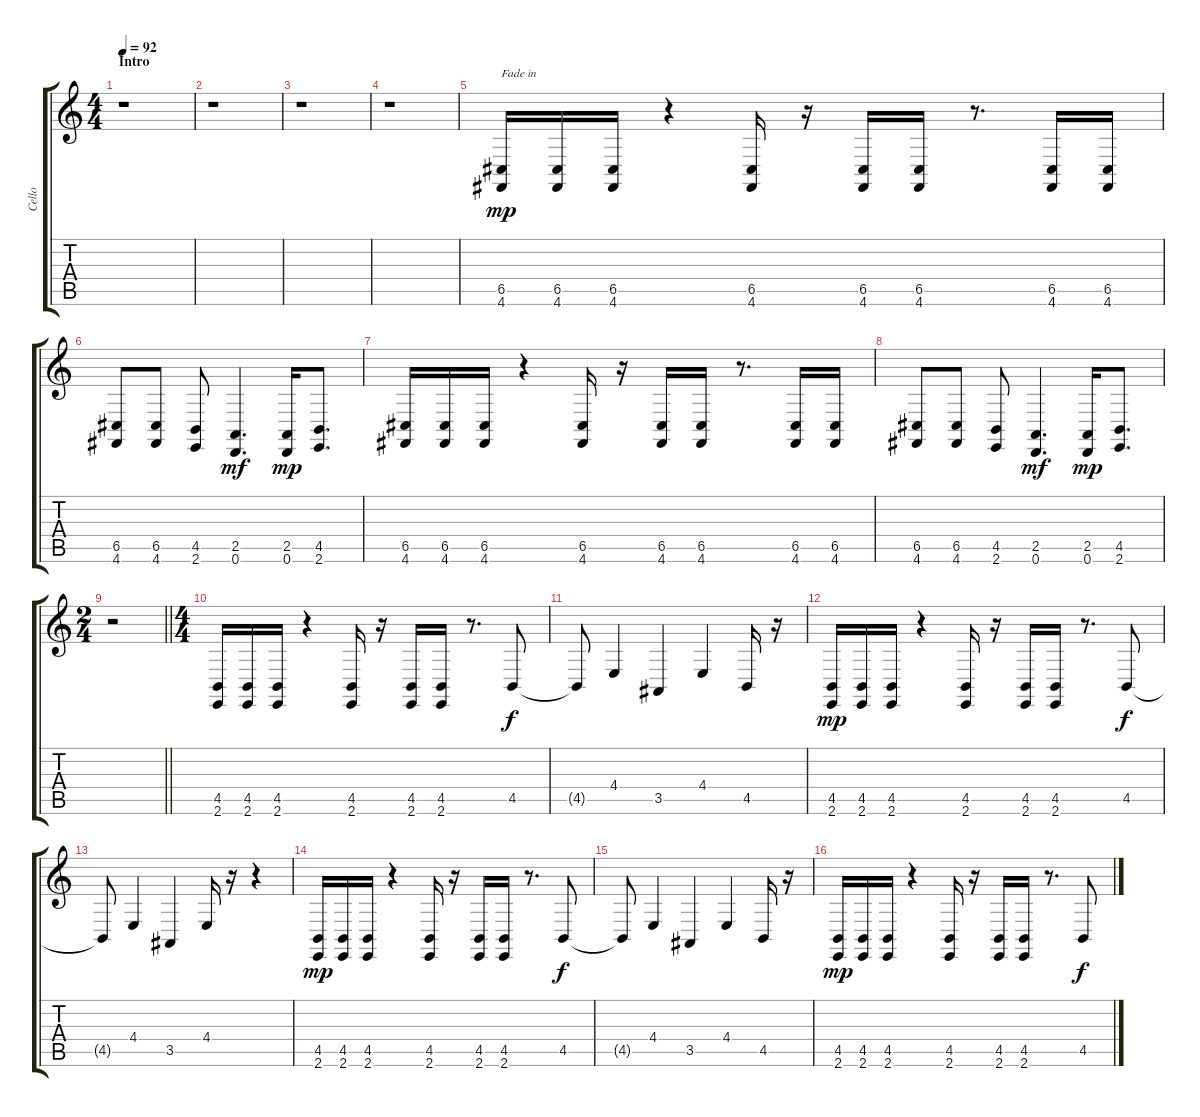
\track ("Cello" "Cello") {instrument cello}
\staff {score tabs}
\tuning (D4 A3 F3 C3 G2 D2) {hide}
\ts (4 4)
\section ("" "Intro")
\tempo 92
\clef g2
\ks c
r.1{dy mp instrument cello} |
r.1 |
r.1 |
r.1 |
(6.5 4.6).16{txt "Fade in" volume 2} (6.5 4.6).16 (6.5 4.6).16{volume 5} r.4 (6.5 4.6).16 r.16 (6.5 4.6).16{volume 6} (6.5 4.6).16 r.8{d} (6.5 4.6).16 (6.5 4.6).16 |
(6.5 4.6).8{volume 12} (6.5 4.6).8 (4.5 2.6).8 (2.5 0.6).4{d dy mf} (2.5 0.6).16{dy mp} (4.5 2.6).8{d} |
(6.5 4.6).16 (6.5 4.6).16 (6.5 4.6).16 r.4 (6.5 4.6).16 r.16 (6.5 4.6).16 (6.5 4.6).16 r.8{d} (6.5 4.6).16 (6.5 4.6).16 |
(6.5 4.6).8 (6.5 4.6).8 (4.5 2.6).8 (2.5 0.6).4{d dy mf} (2.5 0.6).16{dy mp} (4.5 2.6).8{d} |
\ts (2 4)
\barLineRight lightlight
r.2 |
\ts (4 4)
(4.5 2.6).16{volume 12 balance 4 instrument cello} (4.5 2.6).16 (4.5 2.6).16 r.4 (4.5 2.6).16 r.16 (4.5 2.6).16 (4.5 2.6).16 r.8{d} 4.5.8{dy f} |
4.5{t}.8 4.4.4 3.5.4 4.4.4 4.5.16 r.16 |
(4.5 2.6).16{dy mp volume 12 balance 4 instrument cello} (4.5 2.6).16 (4.5 2.6).16 r.4 (4.5 2.6).16 r.16 (4.5 2.6).16 (4.5 2.6).16 r.8{d} 4.5.8{dy f} |
4.5{t}.8 4.4.4 3.5.4 4.4.16 r.16 r.4 |
(4.5 2.6).16{dy mp volume 12 balance 4 instrument cello} (4.5 2.6).16 (4.5 2.6).16 r.4 (4.5 2.6).16 r.16 (4.5 2.6).16 (4.5 2.6).16 r.8{d} 4.5.8{dy f} |
4.5{t}.8 4.4.4 3.5.4 4.4.4 4.5.16 r.16 |
(4.5 2.6).16{dy mp volume 12 balance 4 instrument cello} (4.5 2.6).16 (4.5 2.6).16 r.4 (4.5 2.6).16 r.16 (4.5 2.6).16 (4.5 2.6).16 r.8{d} 4.5.8{dy f}
